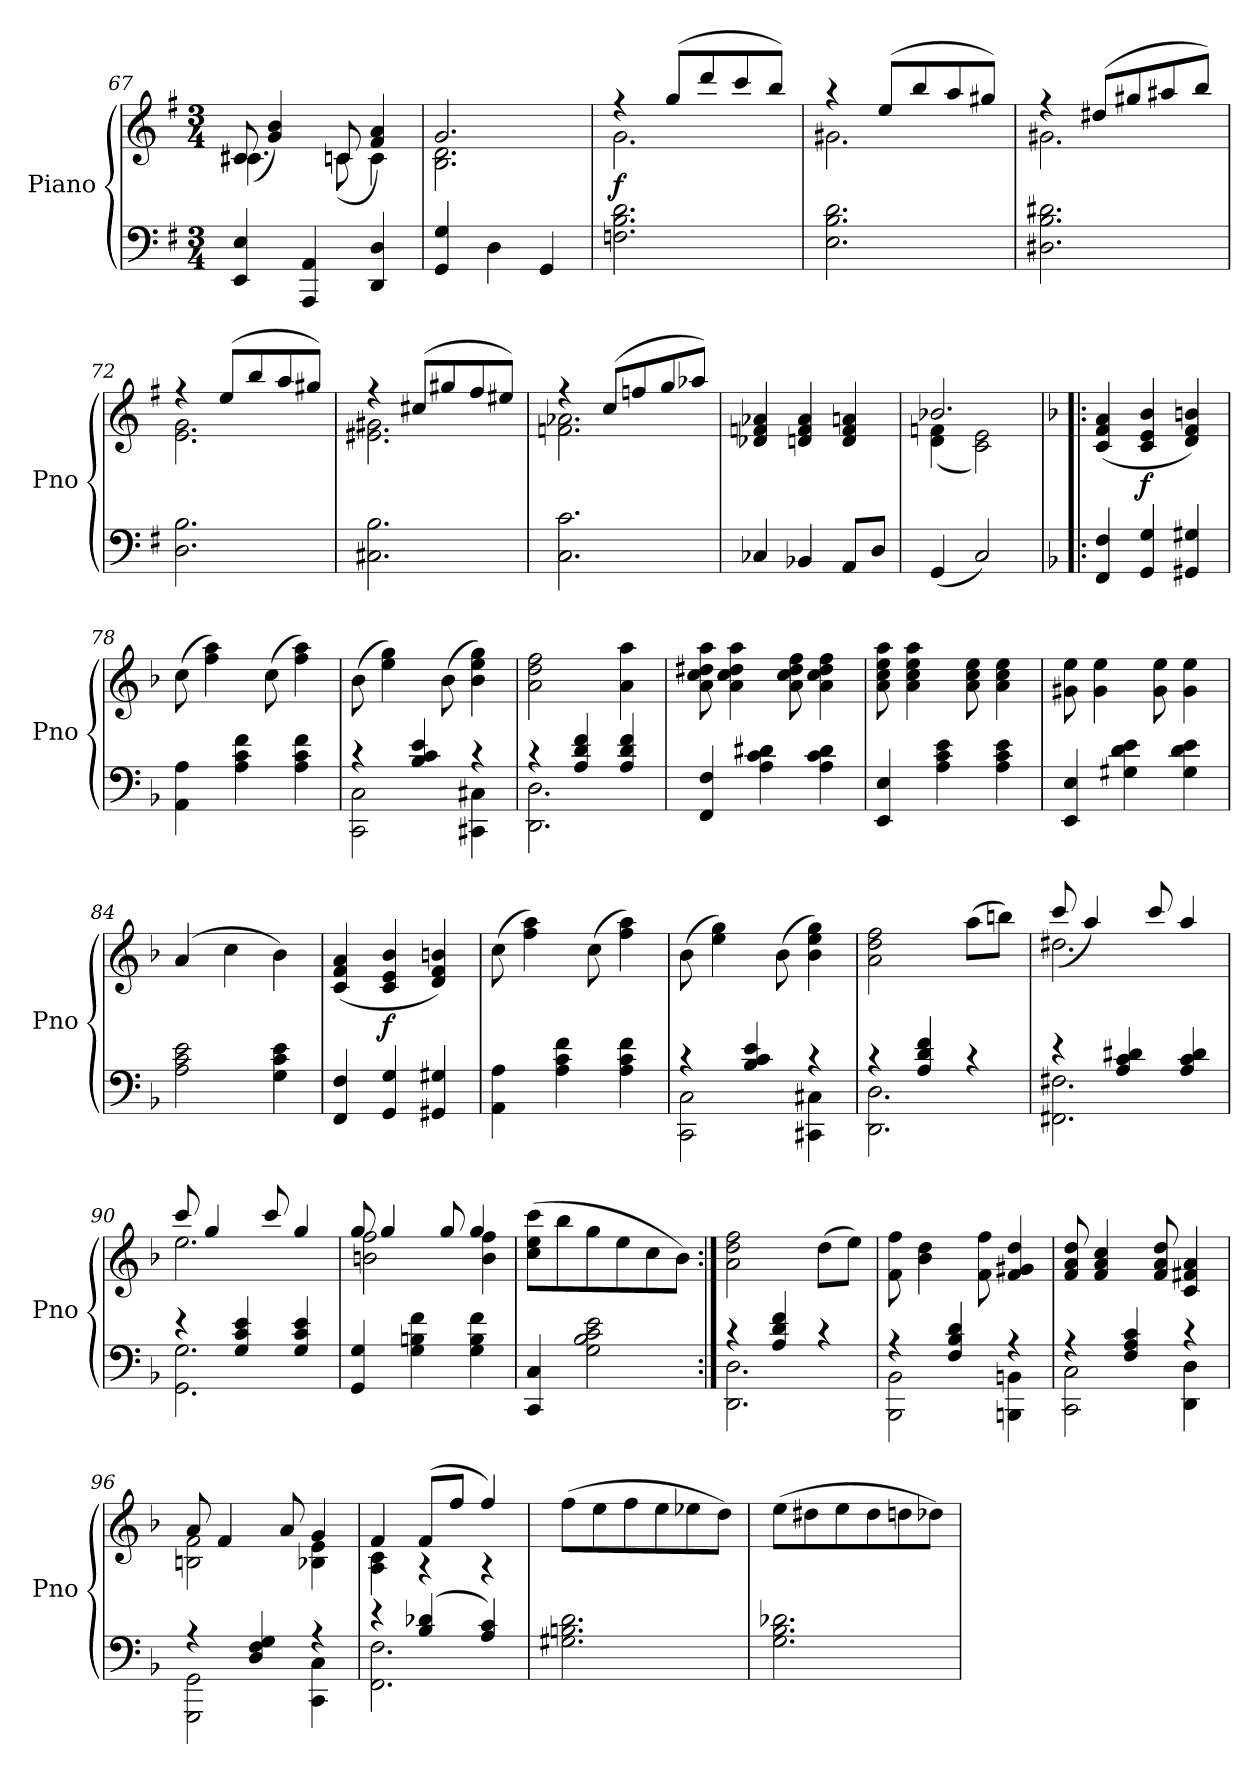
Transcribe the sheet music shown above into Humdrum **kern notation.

**kern	**kern	**dynam
*part1	*part1	*part1
*staff2	*staff1	*staff1/2
*I"Piano	*	*
*I'Pno	*	*
*clefF4	*clefG2	*
*k[f#]	*k[f#]	*
*M3/4	*M3/4	*
=67	=67	=67
*	*^	*
4EE/ 4E/	8c#X/	(4.c#X\	.
.	4g/ 4b/)	.	.
4AAA/ 4AA/	.	.	.
.	8cn/	(8cn\	.
4DD/ 4D/	4f#/ 4a/)	4c\	.
=68	=68	=68	=68
4GG/ 4G/	2.g/	2.B\ 2.d\	.
4D\	.	.	.
4GG/	.	.	.
=69	=69	=69	=69
2.Fn\ 2.B\ 2.d\	4r	2.g\	f
.	(8gg/L	.	.
.	8ddd/	.	.
.	8ccc/	.	.
.	8bb/J)	.	.
=70	=70	=70	=70
2.E\ 2.B\ 2.d\	4r	2.g#X\	.
.	(8ee/L	.	.
.	8bb/	.	.
.	8aa/	.	.
.	8gg#X/J)	.	.
=71	=71	=71	=71
2.D#X\ 2.B\ 2.d#X\	4r	2.g#X\	.
.	(8dd#X/L	.	.
.	8gg#X/	.	.
.	8aa#X/	.	.
.	8bb/J)	.	.
=72	=72	=72	=72
2.D\ 2.B\	4r	2.e\ 2.g\	.
.	(8ee/L	.	.
.	8bb/	.	.
.	8aa/	.	.
.	8gg#X/J)	.	.
=73	=73	=73	=73
2.C#X\ 2.B\	4r	2.e#X\ 2.g#X\	.
.	(8cc#X/L	.	.
.	8gg#X/	.	.
.	8ff#/	.	.
.	8ee#X/J)	.	.
=74	=74	=74	=74
2.C\ 2.c\	4r	2.fn\ 2.a-X\	.
.	(8cc/L	.	.
.	8ffn/	.	.
.	8gg/	.	.
.	8aa-X/J)	.	.
*	*v	*v	*
=75	=75	=75
4C-X/	4d-X/ 4fn/ 4a-X/	.
4BB-X/	4dn/ 4f/ 4a-/	.
8AA/L	4d/ 4f/ 4an/	.
8D/J	.	.
=76	=76	=76
*	*^	*
(4GG/	2.b-X/	(4d\ 4fn\	.
2C/)	.	2c\ 2e\)	.
*	*v	*v	*
=77!|:	=77!|:	=77!|:
*k[b-]	*k[b-]	*
4FF/ 4F/	(4c/ 4f/ 4a/	.
4GG/ 4G/	4c/ 4e/ 4b-/	f
4GG#X/ 4G#X/	4d/ 4f/ 4bn/)	.
=78	=78	=78
4AA\ 4A\	(8cc\	.
.	4ff\ 4aa\)	.
4A\ 4c\ 4f\	.	.
.	(8cc\	.
4A\ 4c\ 4f\	4ff\ 4aa\)	.
=79	=79	=79
*^	*	*
4r	2CC\ 2C\	(8b-\	.
.	.	4ee\ 4gg\)	.
4B-/ 4c/ 4e/	.	.	.
.	.	(8b-\	.
4r	4CC#X\ 4C#X\	4b-\ 4ee\ 4gg\)	.
=80	=80	=80	=80
4r	2.DD\ 2.D\	2a\ 2dd\ 2ff\	.
4A/ 4d/ 4f/	.	.	.
4A/ 4d/ 4f/	.	4a\ 4aa\	.
*v	*v	*	*
=81	=81	=81
4FF/ 4F/	8a\ 8cc\ 8dd#X\ 8aa\	.
.	4a\ 4cc\ 4dd#\ 4aa\	.
4A\ 4c\ 4d#X\	.	.
.	8a\ 8cc\ 8dd#\ 8ff\	.
4A\ 4c\ 4d#\	4a\ 4cc\ 4dd#\ 4ff\	.
=82	=82	=82
4EE/ 4E/	8a\ 8cc\ 8ee\ 8aa\	.
.	4a\ 4cc\ 4ee\ 4aa\	.
4A\ 4c\ 4e\	.	.
.	8a\ 8cc\ 8ee\	.
4A\ 4c\ 4e\	4a\ 4cc\ 4ee\	.
=83	=83	=83
4EE/ 4E/	8g#X\ 8ee\	.
.	4g#\ 4ee\	.
4G#X\ 4d\ 4e\	.	.
.	8g#\ 8ee\	.
4G#\ 4d\ 4e\	4g#\ 4ee\	.
=84	=84	=84
2A\ 2c\ 2e\	(4a/	.
.	4cc\	.
4G\ 4c\ 4e\	4b-\)	.
=85	=85	=85
4FF/ 4F/	(4c/ 4f/ 4a/	.
4GG/ 4G/	4c/ 4e/ 4b-/	f
4GG#X/ 4G#X/	4d/ 4f/ 4bn/)	.
=86	=86	=86
4AA\ 4A\	(8cc\	.
.	4ff\ 4aa\)	.
4A\ 4c\ 4f\	.	.
.	(8cc\	.
4A\ 4c\ 4f\	4ff\ 4aa\)	.
=87	=87	=87
*^	*	*
4r	2CC\ 2C\	(8b-\	.
.	.	4ee\ 4gg\)	.
4B-/ 4c/ 4e/	.	.	.
.	.	(8b-\	.
4r	4CC#X\ 4C#X\	4b-\ 4ee\ 4gg\)	.
=88	=88	=88	=88
4r	2.DD\ 2.D\	2a\ 2dd\ 2ff\	.
4A/ 4d/ 4f/	.	.	.
4r	.	(8aa\L	.
.	.	8bbn\J)	.
=89	=89	=89	=89
*	*	*^	*
4r	2.FF#X\ 2.F#X\	8ccc/	(2.dd#X\	.
.	.	4aa/)	.	.
4A/ 4c/ 4d#X/	.	.	.	.
.	.	8ccc/	.	.
4A/ 4c/ 4d#/	.	4aa/	.	.
=90	=90	=90	=90	=90
4r	2.GG\ 2.G\	8ccc/	2.ee\	.
.	.	4gg/	.	.
4G/ 4c/ 4e/	.	.	.	.
.	.	8ccc/	.	.
4G/ 4c/ 4e/	.	4gg/	.	.
*v	*v	*	*	*
=91	=91	=91	=91
4GG/ 4G/	8gg/	2bn\ 2ff\	.
.	4gg/	.	.
4G\ 4Bn\ 4f\	.	.	.
.	8gg/	.	.
4G\ 4B\ 4f\	4gg/	4b\ 4ff\	.
*	*v	*v	*
=92	=92	=92
4CC/ 4C/	(8cc\ 8ee\ 8ccc\L	.
.	8bb-\	.
2G\ 2B-\ 2c\ 2e\	8gg\	.
.	8ee\	.
.	8cc\	.
.	8b-\J)	.
=93:|!	=93:|!	=93:|!
*^	*	*
4r	2.DD\ 2.D\	2a\ 2dd\ 2ff\	.
4A/ 4d/ 4f/	.	.	.
4r	.	(8dd\L	.
.	.	8ee\J)	.
=94	=94	=94	=94
4r	2BBB-\ 2BB-\	8f\ 8ff\	.
.	.	4b-\ 4dd\	.
4F/ 4B-/ 4d/	.	.	.
.	.	8f\ 8ff\	.
4r	4BBBn\ 4BBn\	4f/ 4g#X/ 4dd/	.
=95	=95	=95	=95
4r	2CC\ 2C\	8f/ 8a/ 8dd/	.
.	.	4f/ 4a/ 4cc/	.
4F/ 4A/ 4c/	.	.	.
.	.	8f/ 8a/ 8dd/	.
4r	4DD\ 4D\	4c/ 4f#X/ 4a/	.
=96	=96	=96	=96
*	*	*^	*
4r	2GGG\ 2GG\	8a/	2Bn\ 2f\	.
.	.	4f/	.	.
4D/ 4F/ 4G/	.	.	.	.
.	.	8a/	.	.
4r	4CC\ 4C\	4g/	4B-X\ 4e\	.
=97	=97	=97	=97	=97
4r	2.FF\ 2.F\	4f/	4A\ 4c\	.
(4B-/ 4d-X/	.	(8f/L	4r	.
.	.	8ff/J	.	.
4A/ 4c/)	.	4ff/)	4r	.
*v	*v	*	*	*
*	*v	*v	*
=98	=98	=98
2.G#X\ 2.Bn\ 2.d\	(8ff\L	.
.	8ee\	.
.	8ff\	.
.	8ee\	.
.	8ee-X\	.
.	8dd\J)	.
=99	=99	=99
2.G\ 2.B-\ 2.d-X\	(8ee\L	.
.	8dd#X\	.
.	8ee\	.
.	8dd#\	.
.	8ddn\	.
.	8dd-X\J)	.
=	=	=
*-	*-	*-
